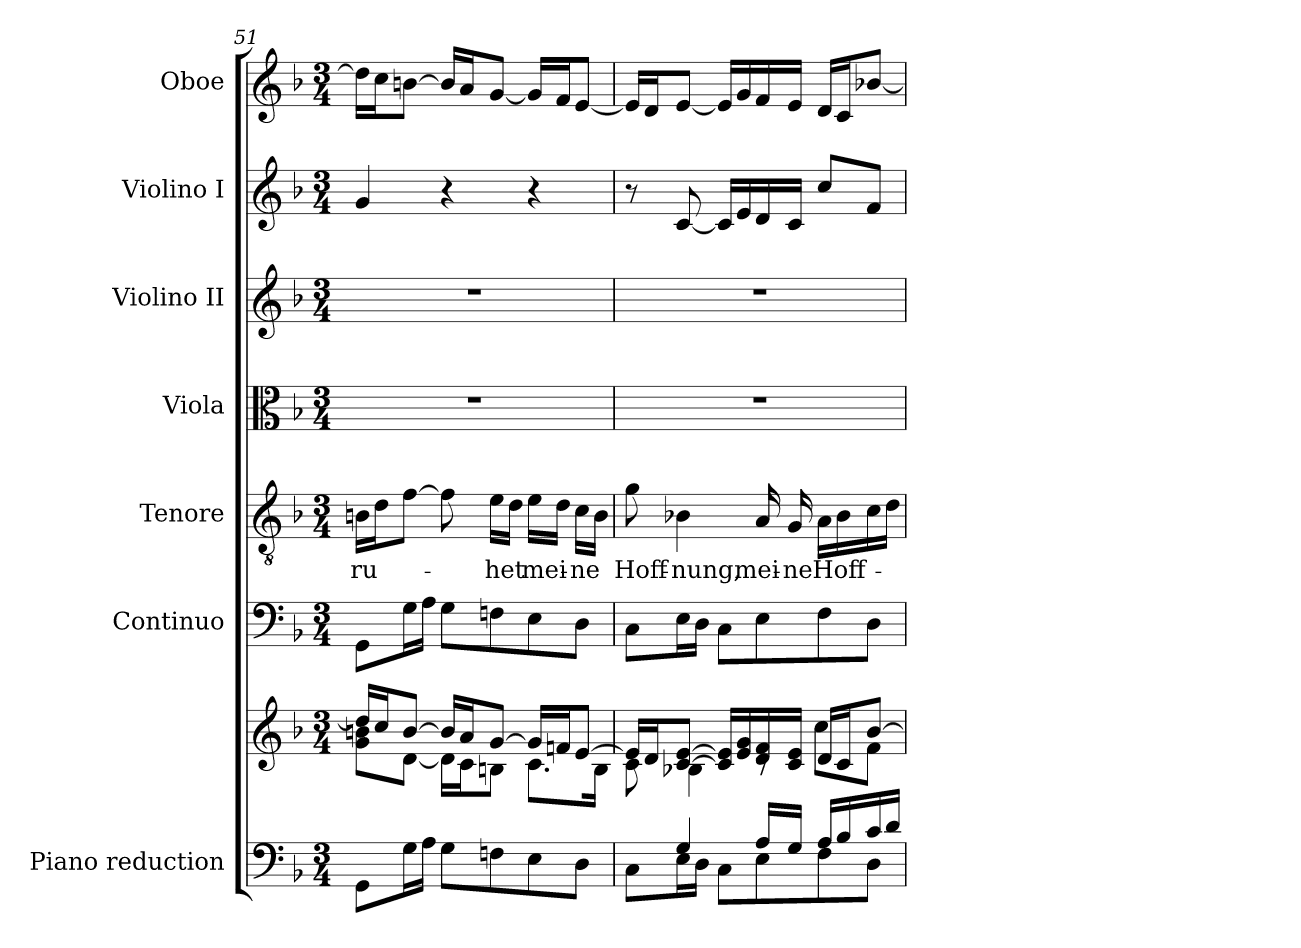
**kern	**kern	**kern	**kern	**text	**kern	**kern	**kern	**kern
*part7	*part7	*part6	*part5	*part5	*part4	*part3	*part2	*part1
*staff8	*staff7	*staff6	*staff5	*staff5	*staff4	*staff3	*staff2	*staff1
*I"Piano reduction	*	*I"Continuo	*I"Tenore	*	*I"Viola	*I"Violino II	*I"Violino I	*I"Oboe
*I'Pno	*	*	*	*	*I'Vla	*I'Vln	*I'Vln	*I'Ob
!!LO:LB:g=z
*clefF4	*clefG2	*clefF4	*clefGv2	*	*clefC3	*clefG2	*clefG2	*clefG2
*k[b-]	*k[b-]	*k[b-]	*k[b-]	*	*k[b-]	*k[b-]	*k[b-]	*k[b-]
*M3/4	*M3/4	*M3/4	*M3/4	*	*M3/4	*M3/4	*M3/4	*M3/4
=51	=51	=51	=51	=51	=51	=51	=51	=51
*	*^	*	*	*	*	*	*	*
!	!	!	!	!	!LO:LY:b	!	!	!	!
8GG\L	16dd/LL]	8g\ 8bn\L	8GG\L	16Bn\LL	ru-	2.r	2.r	4g/	16dd\LL]
.	16cc/J	.	.	16d\J	.	.	.	.	16cc\J
16G\L	[8b/J	[8d\J	16G\L	[8f\J	.	.	.	.	[8bn\J
16A\JJ	.	.	16A\JJ	.	.	.	.	.	.
8G\L	16b/LL]	16d\LL]	8G\L	8f\]	.	.	.	4r	16b/LL]
.	16a/J	16c\J	.	.	.	.	.	.	16a/J
!	!	!	!	!	!LO:LY:b	!	!	!	!
8Fn\	[8g/J	8Bn\J	8Fn\	16e\LL	-het	.	.	.	[8g/J
.	.	.	.	16d\JJ	.	.	.	.	.
!	!	!	!	!	!LO:LY:b	!	!	!	!
8E\	16g/LL]	8.c\L	8E\	16e\LL	mei-	.	.	4r	16g/LL]
.	16fn/J	.	.	16d\JJ	.	.	.	.	16f/J
!	!	!	!	!	!LO:LY:b	!	!	!	!
8D\J	[8e/J	.	8D\J	16c\LL	-ne	.	.	.	[8e/J
.	.	16B\Jk	.	16B\JJ	.	.	.	.	.
=52	=52	=52	=52	=52	=52	=52	=52	=52	=52
*^	*	*	*	*	*	*	*	*	*
!	!	!	!	!	!	!LO:LY:b	!	!	!	!
8ryy	8C\L	16e/LL]	8c\	8C\L	8g\	Hoff-	2.r	2.r	8r	16e/LL]
.	.	16d/J	.	.	.	.	.	.	.	16d/J
!	!	!	!	!	!	!LO:LY:b	!	!	!	!
4G/	16E\L	[8c/ [8e/J	4B-X\	16E\L	4B-X\	-nung,	.	.	[8c/	[8e/J
.	16D\JJ	.	.	16D\JJ	.	.	.	.	.	.
.	8C\L	16c/] 16e/]LL	.	8C\L	.	.	.	.	16c/LL]	16e/LL]
.	.	16e/ 16g/	.	.	.	.	.	.	16e/	16g/
!	!	!	!	!	!	!LO:LY:b	!	!	!	!
16A/LL	8E\	16d/ 16f/	8rc	8E\	16A/	mei-	.	.	16d/	16f/
!	!	!	!	!	!	!LO:LY:b	!	!	!	!
16G/JJ	.	16c/ 16e/JJ	.	.	16G/	-ne	.	.	16c/JJ	16e/JJ
!	!	!	!	!	!	!LO:LY:b	!	!	!	!
16A/LL	8F\	16d/LL	8cc\L	8F\	16A\LL	Hoff-	.	.	8cc/L	16d/LL
16B-/	.	16c/J	.	.	16B-\	.	.	.	.	16c/J
16c/	8D\J	[8b-/J	8f\J	8D\J	16c\	.	.	.	8f/J	[8b-X/J
16d/JJ	.	.	.	.	16d\JJ	.	.	.	.	.
*v	*v	*	*	*	*	*	*	*	*	*
*	*v	*v	*	*	*	*	*	*	*
=	=	=	=	=	=	=	=	=
*-	*-	*-	*-	*-	*-	*-	*-	*-
